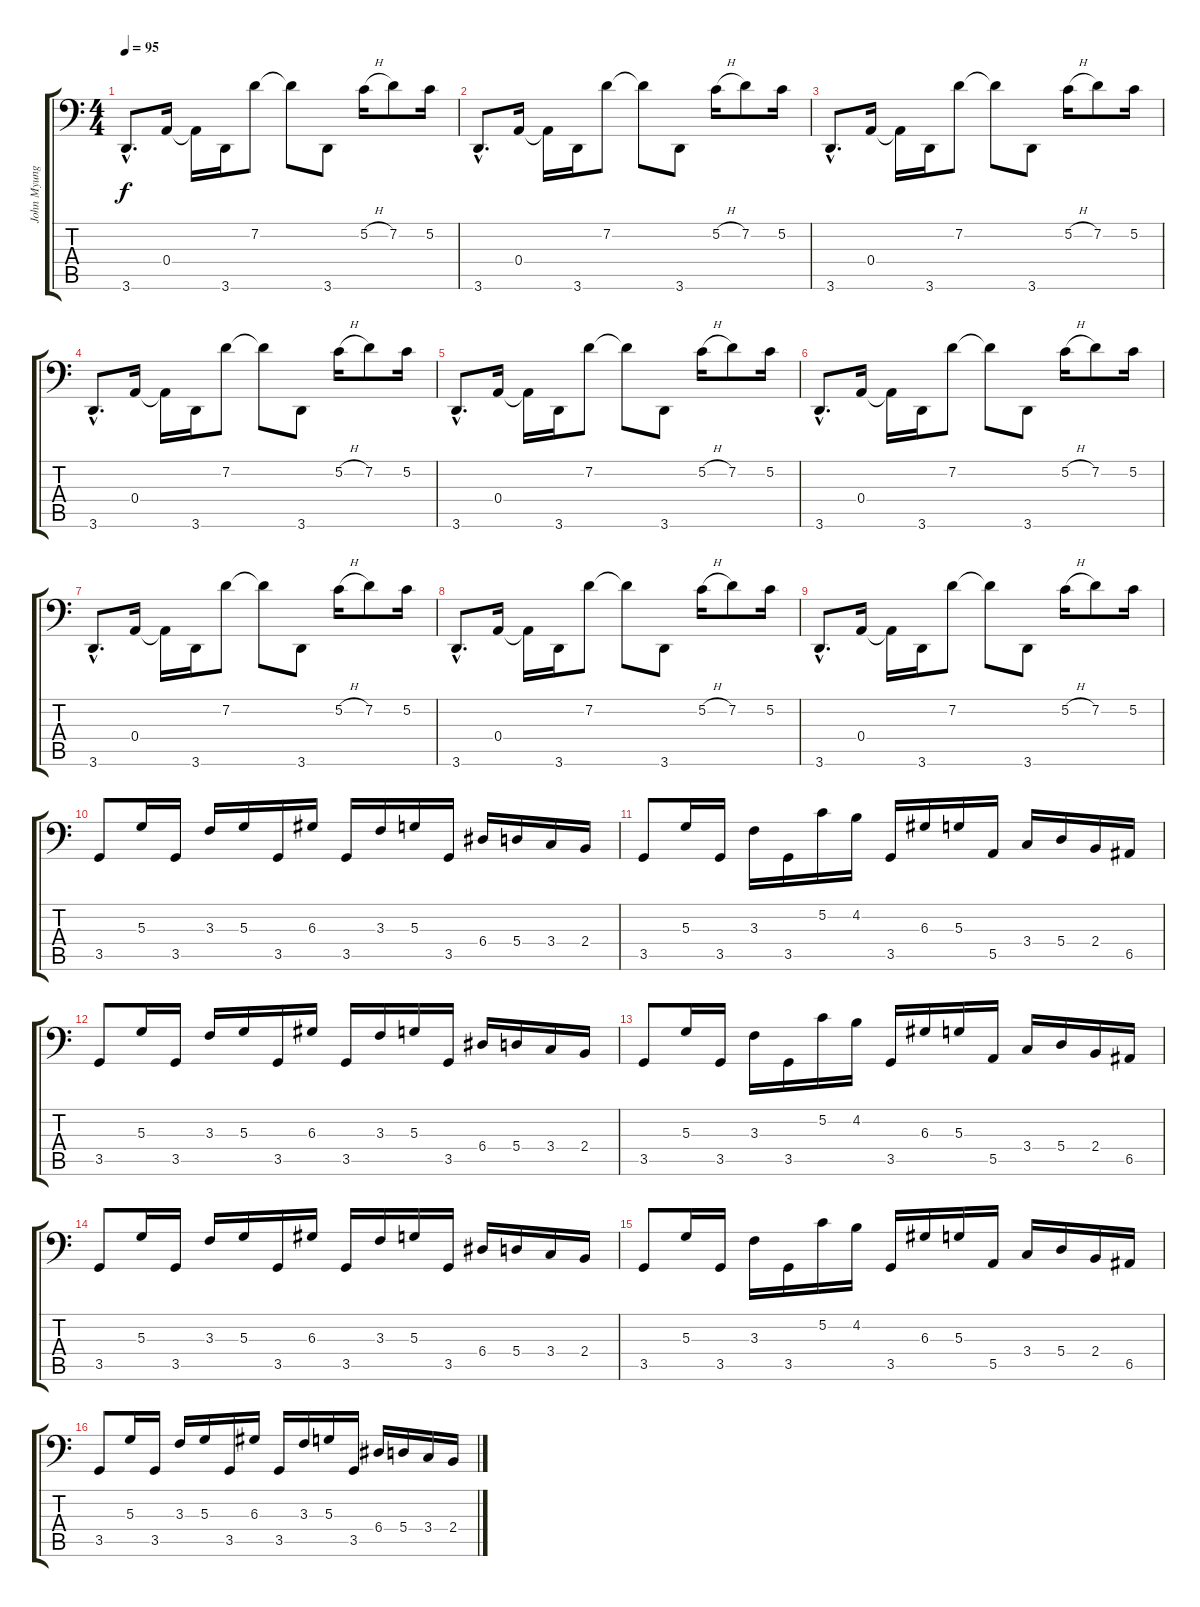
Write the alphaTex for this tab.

\track ("John Myung" "John Myung") {instrument electricbassfinger}
\staff {score tabs}
\tuning (C3 G2 D2 A1 E1 B0) {hide}
\ts (4 4)
\tempo 95
\clef f4
\ks c
3.6{hac}.8{d dy f} 0.4.16 0.4{t}.16 3.6.16 7.2.8 7.2{t}.8 3.6.8 5.2{h}.16 7.2.8 5.2.16 |
3.6{hac}.8{d} 0.4.16 0.4{t}.16 3.6.16 7.2.8 7.2{t}.8 3.6.8 5.2{h}.16 7.2.8 5.2.16 |
3.6{hac}.8{d} 0.4.16 0.4{t}.16 3.6.16 7.2.8 7.2{t}.8 3.6.8 5.2{h}.16 7.2.8 5.2.16 |
3.6{hac}.8{d} 0.4.16 0.4{t}.16 3.6.16 7.2.8 7.2{t}.8 3.6.8 5.2{h}.16 7.2.8 5.2.16 |
3.6{hac}.8{d} 0.4.16 0.4{t}.16 3.6.16 7.2.8 7.2{t}.8 3.6.8 5.2{h}.16 7.2.8 5.2.16 |
3.6{hac}.8{d} 0.4.16 0.4{t}.16 3.6.16 7.2.8 7.2{t}.8 3.6.8 5.2{h}.16 7.2.8 5.2.16 |
3.6{hac}.8{d} 0.4.16 0.4{t}.16 3.6.16 7.2.8 7.2{t}.8 3.6.8 5.2{h}.16 7.2.8 5.2.16 |
3.6{hac}.8{d} 0.4.16 0.4{t}.16 3.6.16 7.2.8 7.2{t}.8 3.6.8 5.2{h}.16 7.2.8 5.2.16 |
3.6{hac}.8{d} 0.4.16 0.4{t}.16 3.6.16 7.2.8 7.2{t}.8 3.6.8 5.2{h}.16 7.2.8 5.2.16 |
3.5.8 5.3.16 3.5.16 3.3.16 5.3.16 3.5.16 6.3.16 3.5.16 3.3.16 5.3.16 3.5.16 6.4.16 5.4.16 3.4.16 2.4.16 |
3.5.8 5.3.16 3.5.16 3.3.16 3.5.16 5.2.16 4.2.16 3.5.16 6.3.16 5.3.16 5.5.16 3.4.16 5.4.16 2.4.16 6.5.16 |
3.5.8 5.3.16 3.5.16 3.3.16 5.3.16 3.5.16 6.3.16 3.5.16 3.3.16 5.3.16 3.5.16 6.4.16 5.4.16 3.4.16 2.4.16 |
3.5.8 5.3.16 3.5.16 3.3.16 3.5.16 5.2.16 4.2.16 3.5.16 6.3.16 5.3.16 5.5.16 3.4.16 5.4.16 2.4.16 6.5.16 |
3.5.8 5.3.16 3.5.16 3.3.16 5.3.16 3.5.16 6.3.16 3.5.16 3.3.16 5.3.16 3.5.16 6.4.16 5.4.16 3.4.16 2.4.16 |
3.5.8 5.3.16 3.5.16 3.3.16 3.5.16 5.2.16 4.2.16 3.5.16 6.3.16 5.3.16 5.5.16 3.4.16 5.4.16 2.4.16 6.5.16 |
3.5.8 5.3.16 3.5.16 3.3.16 5.3.16 3.5.16 6.3.16 3.5.16 3.3.16 5.3.16 3.5.16 6.4.16 5.4.16 3.4.16 2.4.16
